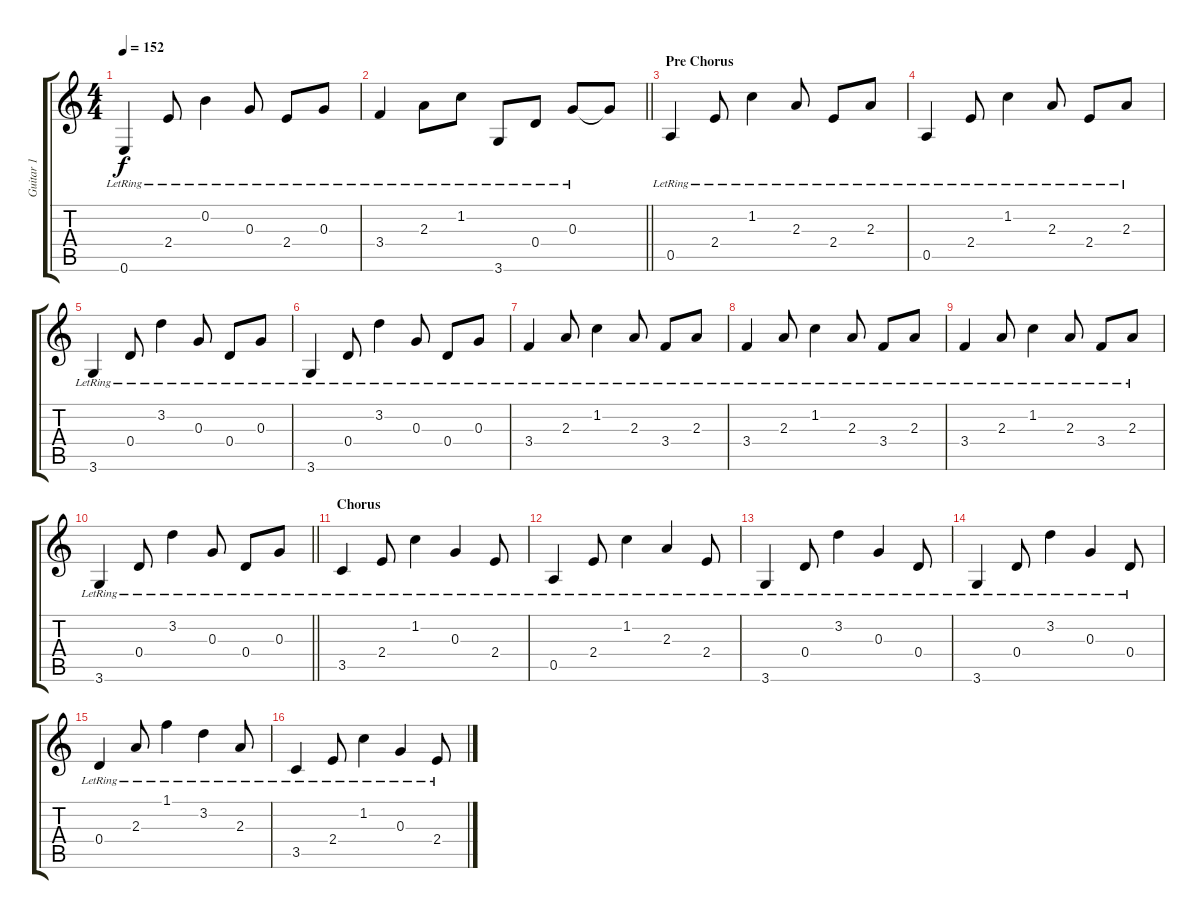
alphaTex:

\track ("Guitar 1" "Guitar 1") {instrument acousticguitarsteel}
\staff {score tabs}
\tuning (E4 B3 G3 D3 A2 E2) {hide}
\ts (4 4)
\tempo 152
\clef g2
\ks c
0.6{lr}.4{dy f} 2.4{lr}.8 0.2{lr}.4 0.3{lr}.8 2.4{lr}.8 0.3{lr}.8 |
\barLineRight lightlight
3.4{lr}.4 2.3{lr}.8 1.2{lr}.8 3.6{lr}.8 0.4{lr}.8 0.3{lr}.8 0.3{t}.8 |
\section ("" "Pre Chorus")
0.5{lr}.4 2.4{lr}.8 1.2{lr}.4 2.3{lr}.8 2.4{lr}.8 2.3{lr}.8 |
0.5{lr}.4 2.4{lr}.8 1.2{lr}.4 2.3{lr}.8 2.4{lr}.8 2.3{lr}.8 |
3.6{lr}.4 0.4{lr}.8 3.2{lr}.4 0.3{lr}.8 0.4{lr}.8 0.3{lr}.8 |
3.6{lr}.4 0.4{lr}.8 3.2{lr}.4 0.3{lr}.8 0.4{lr}.8 0.3{lr}.8 |
3.4{lr}.4 2.3{lr}.8 1.2{lr}.4 2.3{lr}.8 3.4{lr}.8 2.3{lr}.8 |
3.4{lr}.4 2.3{lr}.8 1.2{lr}.4 2.3{lr}.8 3.4{lr}.8 2.3{lr}.8 |
3.4{lr}.4 2.3{lr}.8 1.2{lr}.4 2.3{lr}.8 3.4{lr}.8 2.3{lr}.8 |
\barLineRight lightlight
3.6{lr}.4 0.4{lr}.8 3.2{lr}.4 0.3{lr}.8 0.4{lr}.8 0.3{lr}.8 |
\section ("" "Chorus")
3.5{lr}.4 2.4{lr}.8 1.2{lr}.4 0.3{lr}.4 2.4{lr}.8 |
0.5{lr}.4 2.4{lr}.8 1.2{lr}.4 2.3{lr}.4 2.4{lr}.8 |
3.6{lr}.4 0.4{lr}.8 3.2{lr}.4 0.3{lr}.4 0.4{lr}.8 |
3.6{lr}.4 0.4{lr}.8 3.2{lr}.4 0.3{lr}.4 0.4{lr}.8 |
0.4{lr}.4 2.3{lr}.8 1.1{lr}.4 3.2{lr}.4 2.3{lr}.8 |
3.5{lr}.4 2.4{lr}.8 1.2{lr}.4 0.3{lr}.4 2.4{lr}.8
